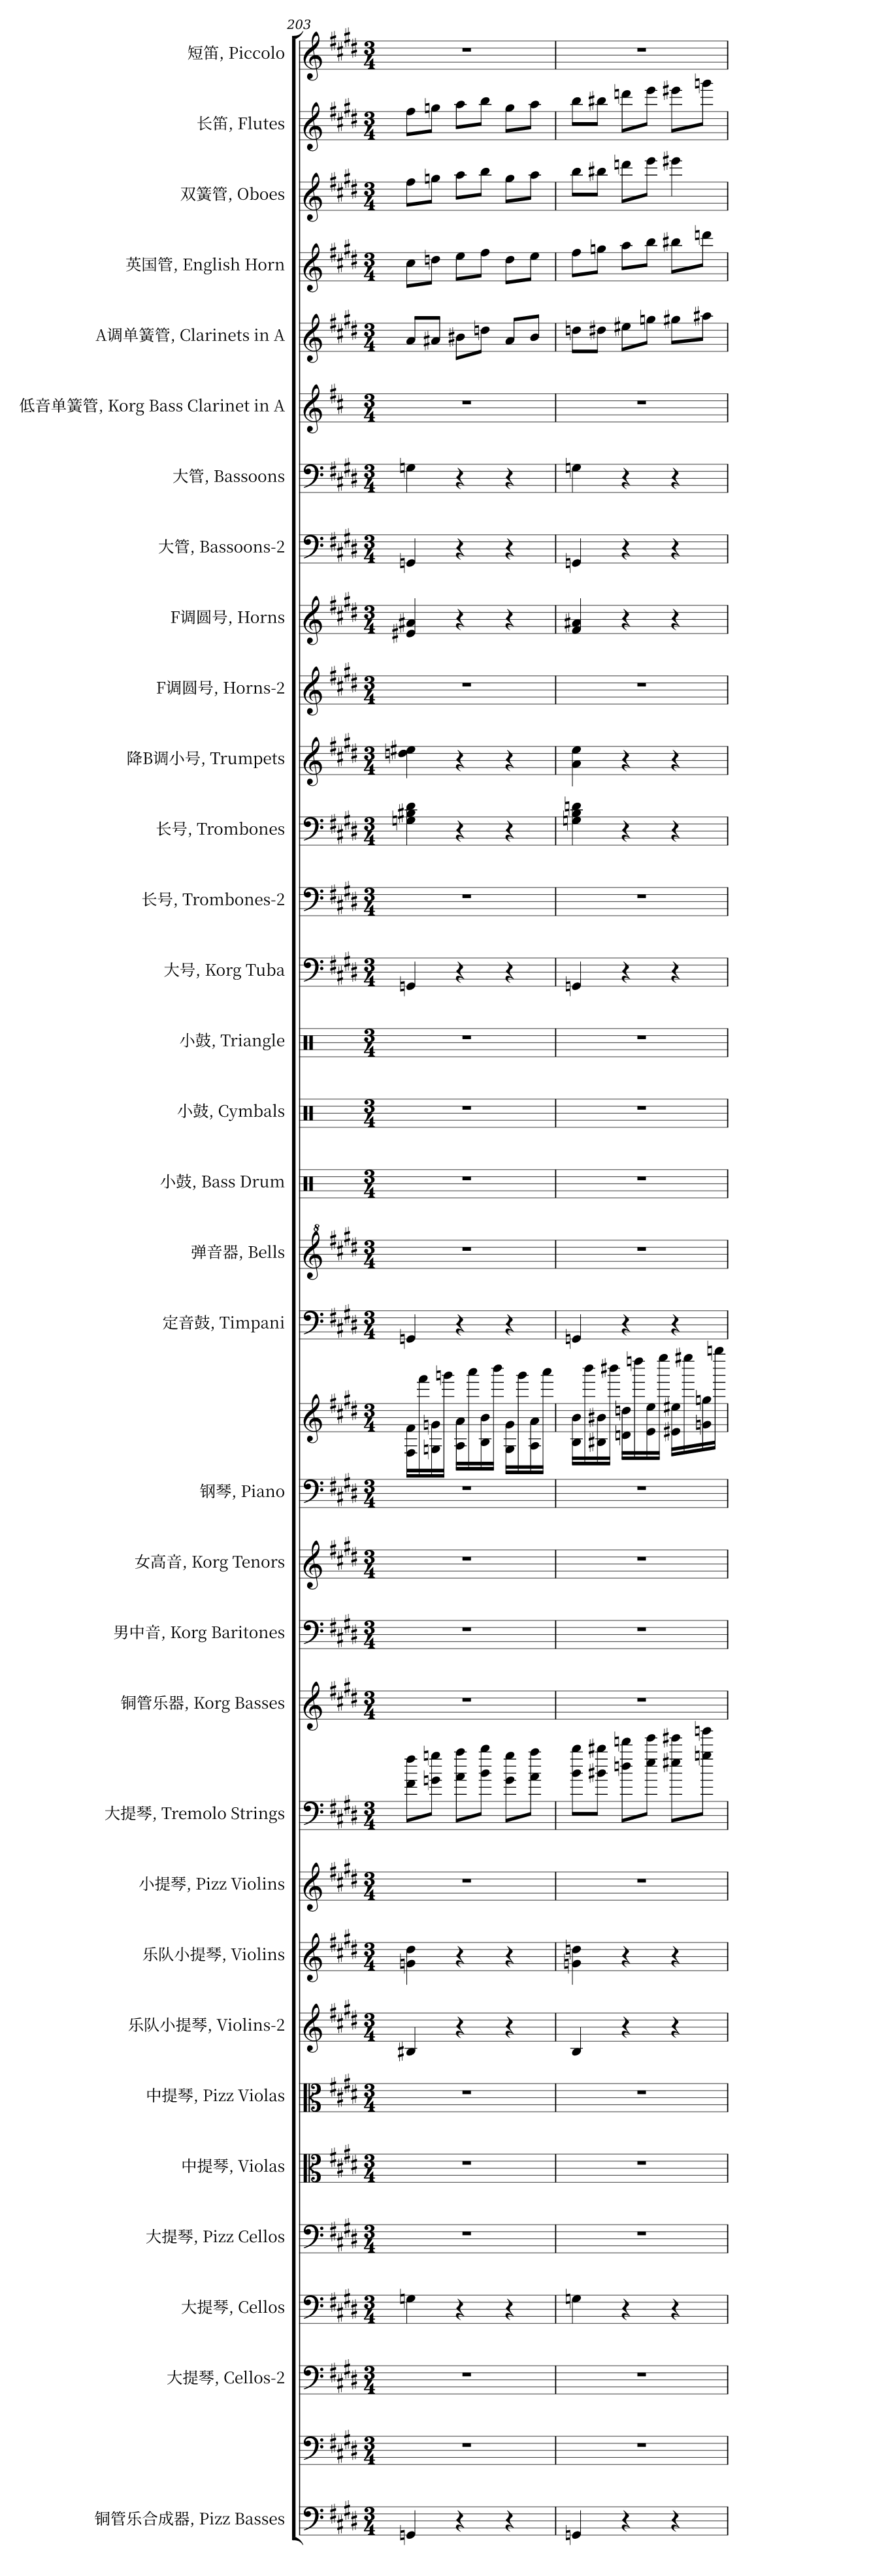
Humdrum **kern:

**kern	**kern	**kern	**kern	**kern	**kern	**kern	**kern	**kern	**kern	**kern	**kern	**kern	**kern	**kern	**kern	**kern	**kern	**kern	**kern	**kern	**kern	**kern	**kern	**kern	**kern	**kern	**kern	**kern	**kern	**kern	**kern	**kern	**kern	**kern
*part33	*part33	*part32	*part31	*part30	*part29	*part28	*part27	*part26	*part25	*part24	*part23	*part22	*part21	*part20	*part20	*part19	*part18	*part17	*part16	*part15	*part14	*part13	*part12	*part11	*part10	*part9	*part8	*part7	*part6	*part5	*part4	*part3	*part2	*part1
*staff35	*staff34	*staff33	*staff32	*staff31	*staff30	*staff29	*staff28	*staff27	*staff26	*staff25	*staff24	*staff23	*staff22	*staff21	*staff20	*staff19	*staff18	*staff17	*staff16	*staff15	*staff14	*staff13	*staff12	*staff11	*staff10	*staff9	*staff8	*staff7	*staff6	*staff5	*staff4	*staff3	*staff2	*staff1
*I"铜管乐合成器, Pizz Basses	*	*I"大提琴, Cellos-2	*I"大提琴, Cellos	*I"大提琴, Pizz Cellos	*I"中提琴, Violas	*I"中提琴, Pizz Violas	*I"乐队小提琴, Violins-2	*I"乐队小提琴, Violins	*I"小提琴, Pizz Violins	*I"大提琴, Tremolo Strings	*I"铜管乐器, Korg Basses	*I"男中音, Korg Baritones	*I"女高音, Korg Tenors	*I"钢琴, Piano	*	*I"定音鼓, Timpani	*I"弹音器, Bells	*I"小鼓, Bass Drum	*I"小鼓, Cymbals	*I"小鼓, Triangle	*I"大号, Korg Tuba	*I"长号, Trombones-2	*I"长号, Trombones	*I"降B调小号, Trumpets	*I"F调圆号, Horns-2	*I"F调圆号, Horns	*I"大管, Bassoons-2	*I"大管, Bassoons	*I"低音单簧管, Korg Bass Clarinet in A	*I"A调单簧管, Clarinets in A	*I"英国管, English Horn	*I"双簧管, Oboes	*I"长笛, Flutes	*I"短笛, Piccolo
*	*	*	*	*	*I'Vla.	*I'Vla.	*I'Vlns.	*I'Vlns.	*I'Vln.	*	*	*I'Bar.	*	*I'Pno.	*	*I'Timp.	*	*	*	*	*I'Tba.	*I'Tbn.	*I'Tbn.	*I'B♭ Tpt.	*I'F Hn.	*I'F Hn.	*I'Bsn.	*I'Bsn.	*I'B. Cl.	*I'A Cl.	*I'E. Hn.	*I'Ob.	*I'Fl.	*I'Picc.
*clefF4	*clefF4	*clefF4	*clefF4	*clefF4	*clefC3	*clefC3	*clefG2	*clefG2	*clefG2	*clefF4	*clefG2	*clefF4	*clefG2	*clefF4	*clefG2	*clefF4	*clefG^2	*clefX	*clefX	*clefX	*clefF4	*clefF4	*clefF4	*clefG2	*clefG2	*clefG2	*clefF4	*clefF4	*clefG2	*clefG2	*clefG2	*clefG2	*clefG2	*clefG2
*	*	*	*	*	*	*	*	*	*	*	*	*	*	*	*	*	*	*	*	*	*	*	*	*ITrd1c2	*ITrd4c7	*ITrd4c7	*	*	*ITrd8c14	*ITrd2c3	*ITrd4c7	*	*	*ITrd-7c-12
*k[f#c#g#d#]	*k[f#c#g#d#]	*k[f#c#g#d#]	*k[f#c#g#d#]	*k[f#c#g#d#]	*k[f#c#g#d#]	*k[f#c#g#d#]	*k[f#c#g#d#]	*k[f#c#g#d#]	*k[f#c#g#d#]	*k[f#c#g#d#]	*k[f#c#g#d#]	*k[f#c#g#d#]	*k[f#c#g#d#]	*k[f#c#g#d#]	*k[f#c#g#d#]	*k[f#c#g#d#]	*k[f#c#g#d#]	*k[]	*k[]	*k[]	*k[f#c#g#d#]	*k[f#c#g#d#]	*k[f#c#g#d#]	*k[f#c#]	*k[f#c#g#]	*k[f#c#g#]	*k[f#c#g#d#]	*k[f#c#g#d#]	*k[f#c#]	*k[f#c#g#d#a#e#b#]	*k[f#c#g#]	*k[f#c#g#d#]	*k[f#c#g#d#]	*k[f#c#g#d#]
*M3/4	*M3/4	*M3/4	*M3/4	*M3/4	*M3/4	*M3/4	*M3/4	*M3/4	*M3/4	*M3/4	*M3/4	*M3/4	*M3/4	*M3/4	*M3/4	*M3/4	*M3/4	*M3/4	*M3/4	*M3/4	*M3/4	*M3/4	*M3/4	*M3/4	*M3/4	*M3/4	*M3/4	*M3/4	*M3/4	*M3/4	*M3/4	*M3/4	*M3/4	*M3/4
=203	=203	=203	=203	=203	=203	=203	=203	=203	=203	=203	=203	=203	=203	=203	=203	=203	=203	=203	=203	=203	=203	=203	=203	=203	=203	=203	=203	=203	=203	=203	=203	=203	=203	=203
4GGn/	2.r	2.r	4Gn\	2.r	2.r	2.r	4B#X/	4gn\ 4dd#\	2.r	8f#\ 8ff#\L	2.r	2.r	2.r	2.r	16F#\ 16f#\LL	4GGn/	2.r	2.r	2.r	2.r	4GGn/	2.r	4Gn\ 4B#X\ 4d#\	4ccn\ 4dd#X\	2.r	4A#X/ 4d#X/	4GGn/	4Gn\	2.r	8f#/L	8f#\L	8ff#\L	8ff#\L	2.r
.	.	.	.	.	.	.	.	.	.	.	.	.	.	.	16fff#\	.	.	.	.	.	.	.	.	.	.	.	.	.	.	.	.	.	.	.
.	.	.	.	.	.	.	.	.	.	8gn\ 8ggn\J	.	.	.	.	16Gn\ 16gn\	.	.	.	.	.	.	.	.	.	.	.	.	.	.	8f##X/J	8gn\J	8ggn\J	8ggn\J	.
.	.	.	.	.	.	.	.	.	.	.	.	.	.	.	16gggn\JJ	.	.	.	.	.	.	.	.	.	.	.	.	.	.	.	.	.	.	.
4r	.	.	4r	.	.	.	4r	4r	.	8a\ 8aa\L	.	.	.	.	16A\ 16a\LL	4r	.	.	.	.	4r	.	4r	4r	.	4r	4r	4r	.	8g##X\L	8a\L	8aa\L	8aa\L	.
.	.	.	.	.	.	.	.	.	.	.	.	.	.	.	16aaa\	.	.	.	.	.	.	.	.	.	.	.	.	.	.	.	.	.	.	.
.	.	.	.	.	.	.	.	.	.	8b\ 8bb\J	.	.	.	.	16B\ 16b\	.	.	.	.	.	.	.	.	.	.	.	.	.	.	8bn\J	8b\J	8bb\J	8bb\J	.
.	.	.	.	.	.	.	.	.	.	.	.	.	.	.	16bbb\JJ	.	.	.	.	.	.	.	.	.	.	.	.	.	.	.	.	.	.	.
4r	.	.	4r	.	.	.	4r	4r	.	8g\ 8gg\L	.	.	.	.	16G\ 16g\LL	4r	.	.	.	.	4r	.	4r	4r	.	4r	4r	4r	.	8f##/L	8g\L	8gg\L	8gg\L	.
.	.	.	.	.	.	.	.	.	.	.	.	.	.	.	16ggg\	.	.	.	.	.	.	.	.	.	.	.	.	.	.	.	.	.	.	.
.	.	.	.	.	.	.	.	.	.	8a\ 8aa\J	.	.	.	.	16A\ 16a\	.	.	.	.	.	.	.	.	.	.	.	.	.	.	8g##/J	8a\J	8aa\J	8aa\J	.
.	.	.	.	.	.	.	.	.	.	.	.	.	.	.	16aaa\JJ	.	.	.	.	.	.	.	.	.	.	.	.	.	.	.	.	.	.	.
!!LO:PB:g=z
=204	=204	=204	=204	=204	=204	=204	=204	=204	=204	=204	=204	=204	=204	=204	=204	=204	=204	=204	=204	=204	=204	=204	=204	=204	=204	=204	=204	=204	=204	=204	=204	=204	=204	=204
4GGn/	2.r	2.r	4Gn\	2.r	2.r	2.r	4B/	4gn\ 4ddn\	2.r	8b\ 8bb\L	2.r	2.r	2.r	2.r	16B\ 16b\LL	4GGn/	2.r	2.r	2.r	2.r	4GGn/	2.r	4Gn\ 4B\ 4dn\	4g\ 4dd\	2.r	4B/ 4d#X/	4GGn/	4Gn\	2.r	8bn\L	8b\L	8bb\L	8bb\L	2.r
.	.	.	.	.	.	.	.	.	.	.	.	.	.	.	16bbb\	.	.	.	.	.	.	.	.	.	.	.	.	.	.	.	.	.	.	.
.	.	.	.	.	.	.	.	.	.	8b#X\ 8bb#X\J	.	.	.	.	16B#X\ 16b#X\	.	.	.	.	.	.	.	.	.	.	.	.	.	.	8b#X\J	8ccn\J	8bb#X\J	8bb#X\J	.
.	.	.	.	.	.	.	.	.	.	.	.	.	.	.	16bbb#X\JJ	.	.	.	.	.	.	.	.	.	.	.	.	.	.	.	.	.	.	.
4r	.	.	4r	.	.	.	4r	4r	.	8ddn\ 8dddn\L	.	.	.	.	16dn\ 16ddn\LL	4r	.	.	.	.	4r	.	4r	4r	.	4r	4r	4r	.	8cc##X\L	8dd\L	8dddn\L	8dddn\L	.
.	.	.	.	.	.	.	.	.	.	.	.	.	.	.	16ddddn\	.	.	.	.	.	.	.	.	.	.	.	.	.	.	.	.	.	.	.
.	.	.	.	.	.	.	.	.	.	8ee\ 8eee\J	.	.	.	.	16e\ 16ee\	.	.	.	.	.	.	.	.	.	.	.	.	.	.	8een\J	8ee\J	8eee\J	8eee\J	.
.	.	.	.	.	.	.	.	.	.	.	.	.	.	.	16eeee\JJ	.	.	.	.	.	.	.	.	.	.	.	.	.	.	.	.	.	.	.
4r	.	.	4r	.	.	.	4r	4r	.	8ee#X\ 8eee#X\L	.	.	.	.	16e#X\ 16ee#X\LL	4r	.	.	.	.	4r	.	4r	4r	.	4r	4r	4r	.	8ee#X\L	8ee#X\L	4eee#X\	8eee#X\L	.
.	.	.	.	.	.	.	.	.	.	.	.	.	.	.	16eeee#X\	.	.	.	.	.	.	.	.	.	.	.	.	.	.	.	.	.	.	.
.	.	.	.	.	.	.	.	.	.	8ggn\ 8gggn\J	.	.	.	.	16gn\ 16ggn\	.	.	.	.	.	.	.	.	.	.	.	.	.	.	8ff##X\J	8ggn\J	.	8gggn\J	.
.	.	.	.	.	.	.	.	.	.	.	.	.	.	.	16ggggn\JJ	.	.	.	.	.	.	.	.	.	.	.	.	.	.	.	.	.	.	.
=	=	=	=	=	=	=	=	=	=	=	=	=	=	=	=	=	=	=	=	=	=	=	=	=	=	=	=	=	=	=	=	=	=	=
*-	*-	*-	*-	*-	*-	*-	*-	*-	*-	*-	*-	*-	*-	*-	*-	*-	*-	*-	*-	*-	*-	*-	*-	*-	*-	*-	*-	*-	*-	*-	*-	*-	*-	*-
